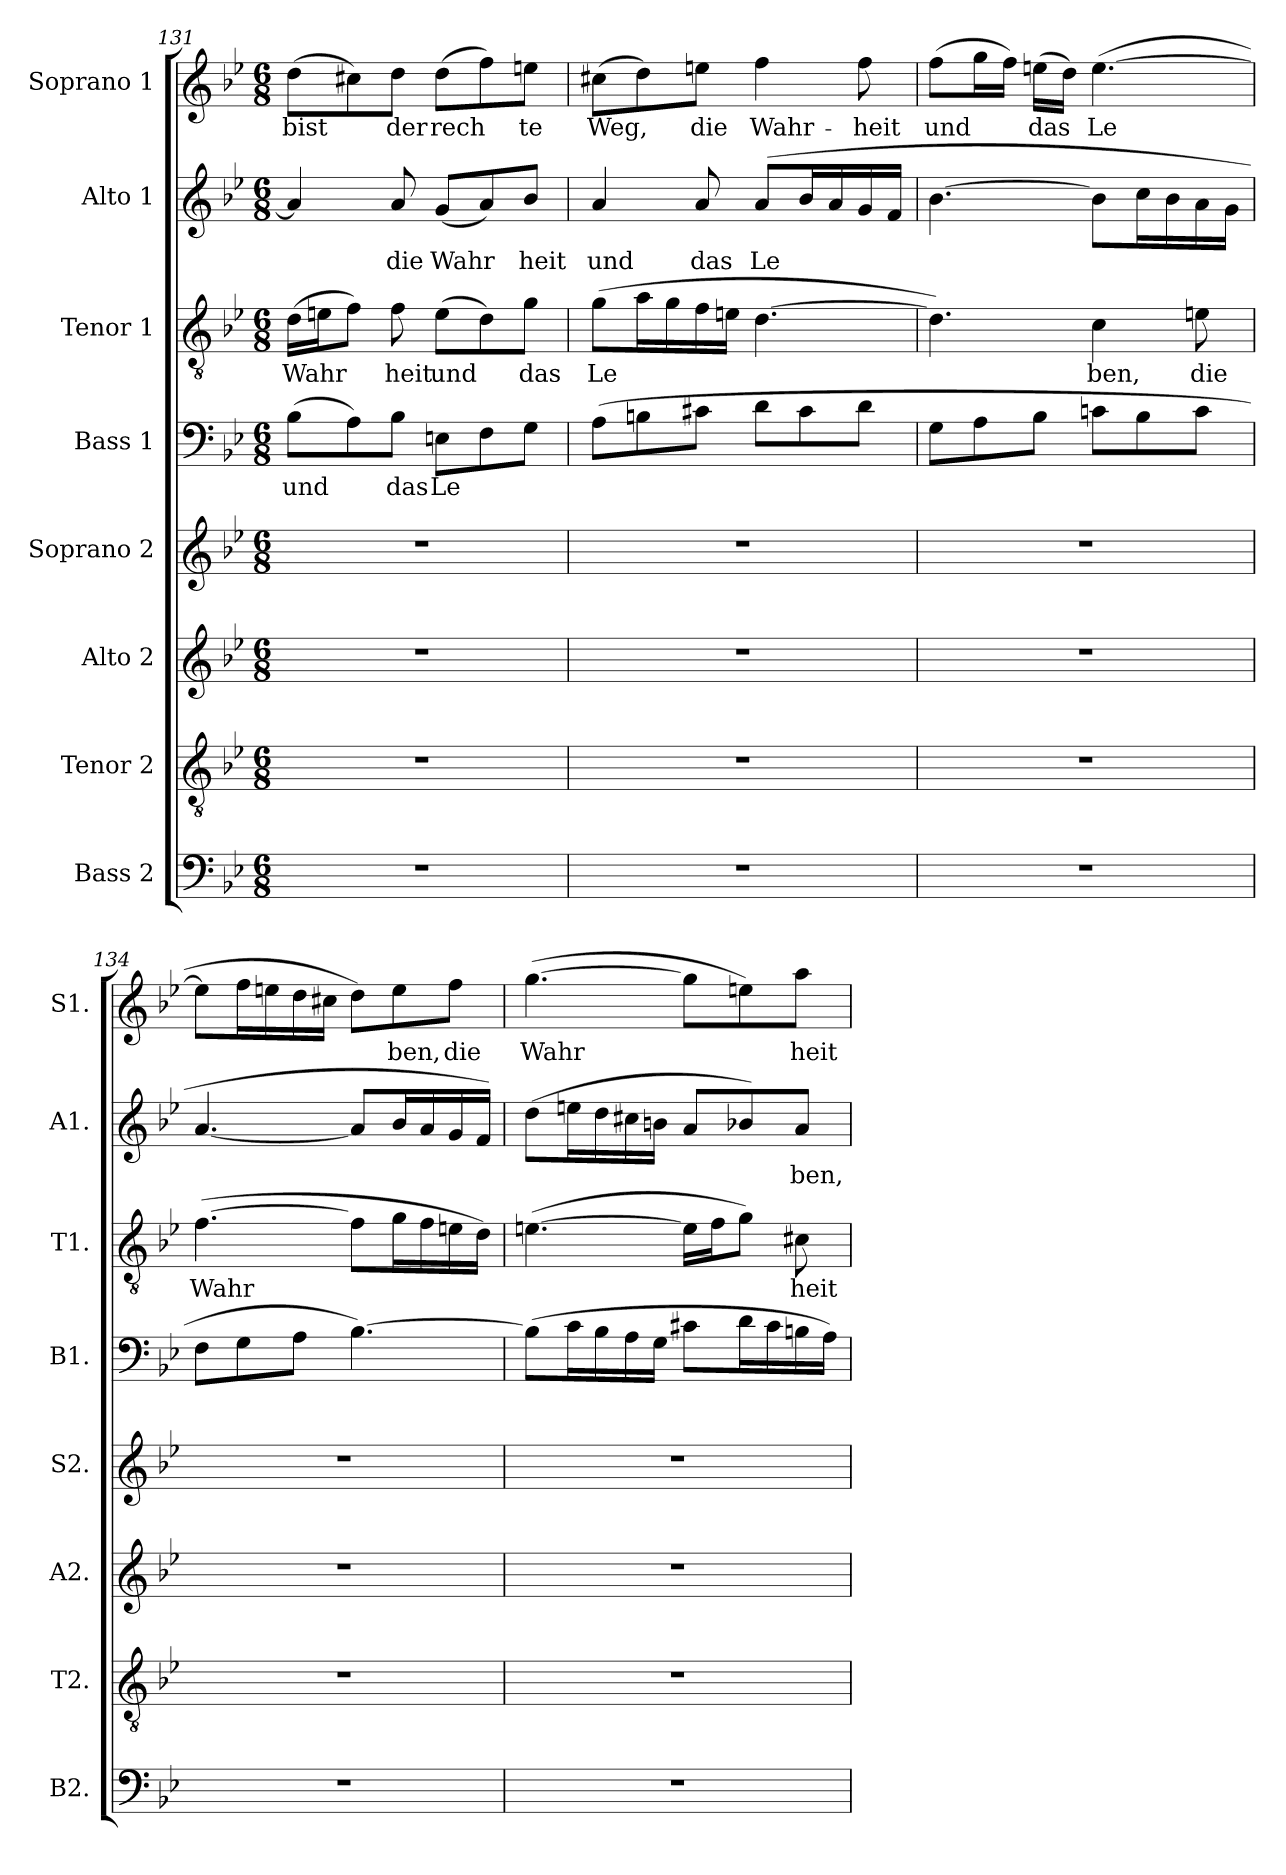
**kern	**kern	**kern	**kern	**kern	**text	**kern	**text	**kern	**text	**kern	**text
*part8	*part7	*part6	*part5	*part4	*part4	*part3	*part3	*part2	*part2	*part1	*part1
*staff8	*staff7	*staff6	*staff5	*staff4	*staff4	*staff3	*staff3	*staff2	*staff2	*staff1	*staff1
*I"Bass 2	*I"Tenor 2	*I"Alto 2	*I"Soprano 2	*I"Bass 1	*	*I"Tenor 1	*	*I"Alto 1	*	*I"Soprano 1	*
*I'B2.	*I'T2.	*I'A2.	*I'S2.	*I'B1.	*	*I'T1.	*	*I'A1.	*	*I'S1.	*
!!LO:PB:g=z
*clefF4	*clefGv2	*clefG2	*clefG2	*clefF4	*	*clefGv2	*	*clefG2	*	*clefG2	*
*k[b-e-]	*k[b-e-]	*k[b-e-]	*k[b-e-]	*k[b-e-]	*	*k[b-e-]	*	*k[b-e-]	*	*k[b-e-]	*
*B-:	*B-:	*B-:	*B-:	*B-:	*	*B-:	*	*B-:	*	*B-:	*
*M6/8	*M6/8	*M6/8	*M6/8	*M6/8	*	*M6/8	*	*M6/8	*	*M6/8	*
=131	=131	=131	=131	=131	=131	=131	=131	=131	=131	=131	=131
2.r	2.r	2.r	2.r	(8B-\L	und	(16d\LL	Wahr	4a/]	.	(8dd\L	bist
.	.	.	.	.	.	16en\J	.	.	.	.	.
.	.	.	.	8A\)	.	8f\J)	.	.	.	8cc#X\)	.
.	.	.	.	8B-\J	das	8f\	heit	8a/	die	8dd\J	der
.	.	.	.	8En\L	Le	(8e\L	und	(8g/L	Wahr	(8dd\L	rech
.	.	.	.	8F\	.	8d\)	.	8a/)	.	8ff\)	.
.	.	.	.	8G\J	.	8g\J	das	8b-/J	heit	8een\J	te
!!LO:PB:g=z
=132	=132	=132	=132	=132	=132	=132	=132	=132	=132	=132	=132
2.r	2.r	2.r	2.r	(8A\L	.	(8g\L	Le	4a/	und	(8cc#X\L	Weg,
.	.	.	.	8Bn\	.	16a\L	.	.	.	8dd\)	.
.	.	.	.	.	.	16g\	.	.	.	.	.
.	.	.	.	8c#X\J	.	16f\	.	8a/	das	8een\J	die
.	.	.	.	.	.	16en\JJ	.	.	.	.	.
.	.	.	.	8d\L	.	[4.d\	.	(8a/L	Le	4ff\	Wahr-
.	.	.	.	8c#\	.	.	.	16b-/L	.	.	.
.	.	.	.	.	.	.	.	16a/	.	.	.
.	.	.	.	8d\J	.	.	.	16g/	.	8ff\	-heit
.	.	.	.	.	.	.	.	16f/JJ	.	.	.
=133	=133	=133	=133	=133	=133	=133	=133	=133	=133	=133	=133
2.r	2.r	2.r	2.r	8G\L	.	4.d\])	.	[4.b-\	.	(8ff\L	und
.	.	.	.	8A\	.	.	.	.	.	16gg\L	.
.	.	.	.	.	.	.	.	.	.	16ff\JJ)	.
.	.	.	.	8B-i\J	.	.	.	.	.	(16een\LL	das
.	.	.	.	.	.	.	.	.	.	16dd\JJ)	.
.	.	.	.	8cni\L	.	4c\	ben,	8b-\L]	.	([4.ee\	Le
.	.	.	.	8B-\	.	.	.	16cc\L	.	.	.
.	.	.	.	.	.	.	.	16b-\	.	.	.
.	.	.	.	8c\J	.	8en\	die	16a\	.	.	.
.	.	.	.	.	.	.	.	16g\JJ	.	.	.
=134	=134	=134	=134	=134	=134	=134	=134	=134	=134	=134	=134
2.r	2.r	2.r	2.r	8F\L	.	([4.f\	Wahr	[4.a/	.	8ee\L]	.
.	.	.	.	8G\	.	.	.	.	.	16ff\L	.
.	.	.	.	.	.	.	.	.	.	16een\	.
.	.	.	.	8A\J	.	.	.	.	.	16dd\	.
.	.	.	.	.	.	.	.	.	.	16cc#X\JJ	.
.	.	.	.	[4.B-\)	.	8f\L]	.	8a/L]	.	8dd\L)	.
.	.	.	.	.	.	16g\L	.	16b-/L	.	8ee\	ben,
.	.	.	.	.	.	16f\	.	16a/	.	.	.
.	.	.	.	.	.	16en\	.	16g/	.	8ff\J	die
.	.	.	.	.	.	16d\JJ)	.	16f/JJ)	.	.	.
=135	=135	=135	=135	=135	=135	=135	=135	=135	=135	=135	=135
2.r	2.r	2.r	2.r	(8B-\L]	.	([4.en\	.	(8dd\L	.	([4.gg\	Wahr
.	.	.	.	16c\L	.	.	.	16een\L	.	.	.
.	.	.	.	16B-\	.	.	.	16dd\	.	.	.
.	.	.	.	16A\	.	.	.	16cc#X\	.	.	.
.	.	.	.	16G\JJ	.	.	.	16bn\JJ	.	.	.
.	.	.	.	8c#X\L	.	16e\LL]	.	8a/L	.	8gg\L]	.
.	.	.	.	.	.	16f\J	.	.	.	.	.
.	.	.	.	16d\L	.	8g\J)	.	8b-X/)	.	8een\)	.
.	.	.	.	16c#\	.	.	.	.	.	.	.
.	.	.	.	16Bn\	.	8c#X\	heit	8a/J	ben,	8aa\J	heit
.	.	.	.	16A\JJ)	.	.	.	.	.	.	.
=	=	=	=	=	=	=	=	=	=	=	=
*-	*-	*-	*-	*-	*-	*-	*-	*-	*-	*-	*-
